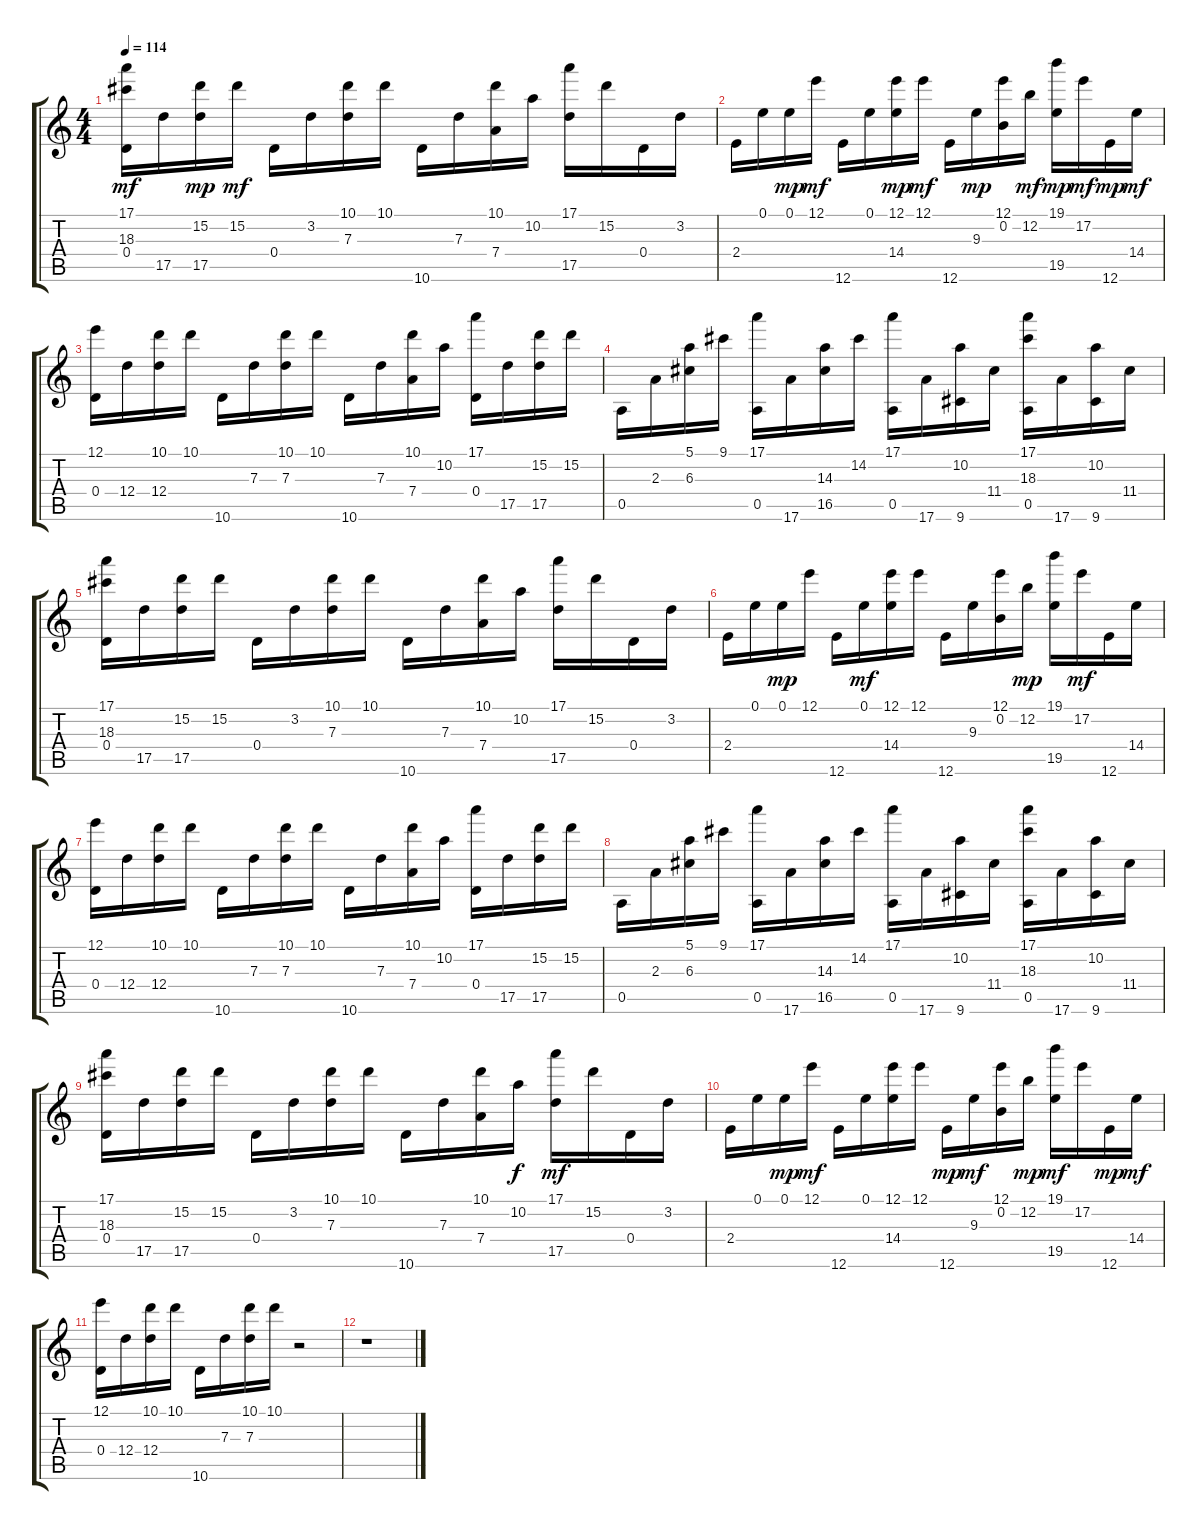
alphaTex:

\track "" {instrument electricguitarmuted}
\staff {score tabs}
\tuning (E4 B3 G3 D3 A2 E2) {hide}
\ts (4 4)
\tempo 114
\clef g2
\ks c
(17.1 18.3 0.4).16{dy mf} 17.5.16 (15.2 17.5).16{dy mp} 15.2.16{dy mf} 0.4.16 3.2.16 (10.1 7.3).16 10.1.16 10.6.16 7.3.16 (10.1 7.4).16 10.2.16 (17.1 17.5).16 15.2.16 0.4.16 3.2.16 |
2.4.16 0.1.16 0.1.16{dy mp} 12.1.16{dy mf} 12.6.16 0.1.16 (12.1 14.4).16{dy mp} 12.1.16{dy mf} 12.6.16 9.3.16{dy mp} (12.1 0.2).16 12.2.16{dy mf} (19.1 19.5).16{dy mp} 17.2.16{dy mf} 12.6.16{dy mp} 14.4.16{dy mf} |
(12.1 0.4).16 12.4.16 (10.1 12.4).16 10.1.16 10.6.16 7.3.16 (10.1 7.3).16 10.1.16 10.6.16 7.3.16 (10.1 7.4).16 10.2.16 (17.1 0.4).16 17.5.16 (15.2 17.5).16 15.2.16 |
0.5.16 2.3.16 (5.1 6.3).16 9.1.16 (17.1 0.5).16 17.6.16 (14.3 16.5).16 14.2.16 (17.1 0.5).16 17.6.16 (10.2 9.6).16 11.4.16 (17.1 18.3 0.5).16 17.6.16 (10.2 9.6).16 11.4.16 |
(17.1 18.3 0.4).16 17.5.16 (15.2 17.5).16 15.2.16 0.4.16 3.2.16 (10.1 7.3).16 10.1.16 10.6.16 7.3.16 (10.1 7.4).16 10.2.16 (17.1 17.5).16 15.2.16 0.4.16 3.2.16 |
2.4.16 0.1.16 0.1.16{dy mp} 12.1.16 12.6.16 0.1.16{dy mf} (12.1 14.4).16 12.1.16 12.6.16 9.3.16 (12.1 0.2).16 12.2.16{dy mp} (19.1 19.5).16 17.2.16{dy mf} 12.6.16 14.4.16 |
(12.1 0.4).16 12.4.16 (10.1 12.4).16 10.1.16 10.6.16 7.3.16 (10.1 7.3).16 10.1.16 10.6.16 7.3.16 (10.1 7.4).16 10.2.16 (17.1 0.4).16 17.5.16 (15.2 17.5).16 15.2.16 |
0.5.16 2.3.16 (5.1 6.3).16 9.1.16 (17.1 0.5).16 17.6.16 (14.3 16.5).16 14.2.16 (17.1 0.5).16 17.6.16 (10.2 9.6).16 11.4.16 (17.1 18.3 0.5).16 17.6.16 (10.2 9.6).16 11.4.16 |
(17.1 18.3 0.4).16 17.5.16 (15.2 17.5).16 15.2.16 0.4.16 3.2.16 (10.1 7.3).16 10.1.16 10.6.16 7.3.16 (10.1 7.4).16 10.2.16{dy f} (17.1 17.5).16{dy mf} 15.2.16 0.4.16 3.2.16 |
2.4.16 0.1.16 0.1.16{dy mp} 12.1.16{dy mf} 12.6.16 0.1.16 (12.1 14.4).16 12.1.16 12.6.16{dy mp} 9.3.16{dy mf} (12.1 0.2).16 12.2.16{dy mp} (19.1 19.5).16{dy mf} 17.2.16 12.6.16{dy mp} 14.4.16{dy mf} |
(12.1 0.4).16 12.4.16 (10.1 12.4).16 10.1.16 10.6.16 7.3.16 (10.1 7.3).16 10.1.16 r.2 |
r.1
